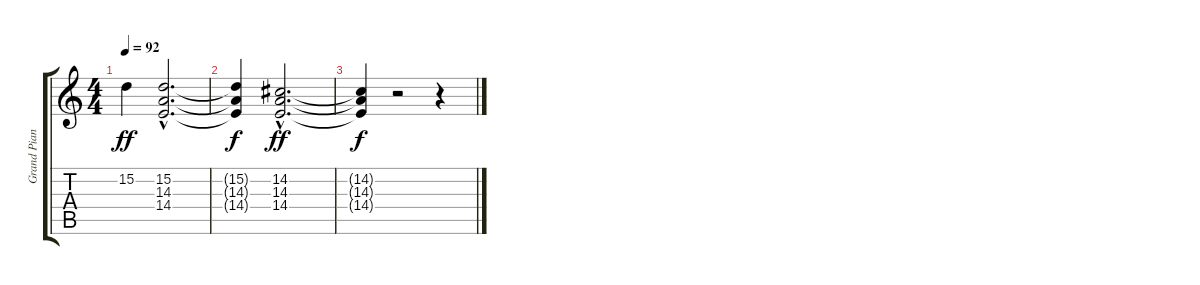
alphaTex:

\track ("Grand Piano" "Grand Pian") {instrument acousticgrandpiano}
\staff {score tabs}
\tuning (E4 B3 G3 D3 A2 E2) {hide}
\ts (4 4)
\tempo 92
\clef g2
\ks c
15.2.4{dy ff} (15.2{hac} 14.3{hac} 14.4{hac}).2{d} |
(15.2{t} 14.3{t} 14.4{t}).4{dy f} (14.2{hac} 14.3{hac} 14.4{hac}).2{d dy ff} |
(14.2{t} 14.3{t} 14.4{t}).4{dy f} r.2 r.4
